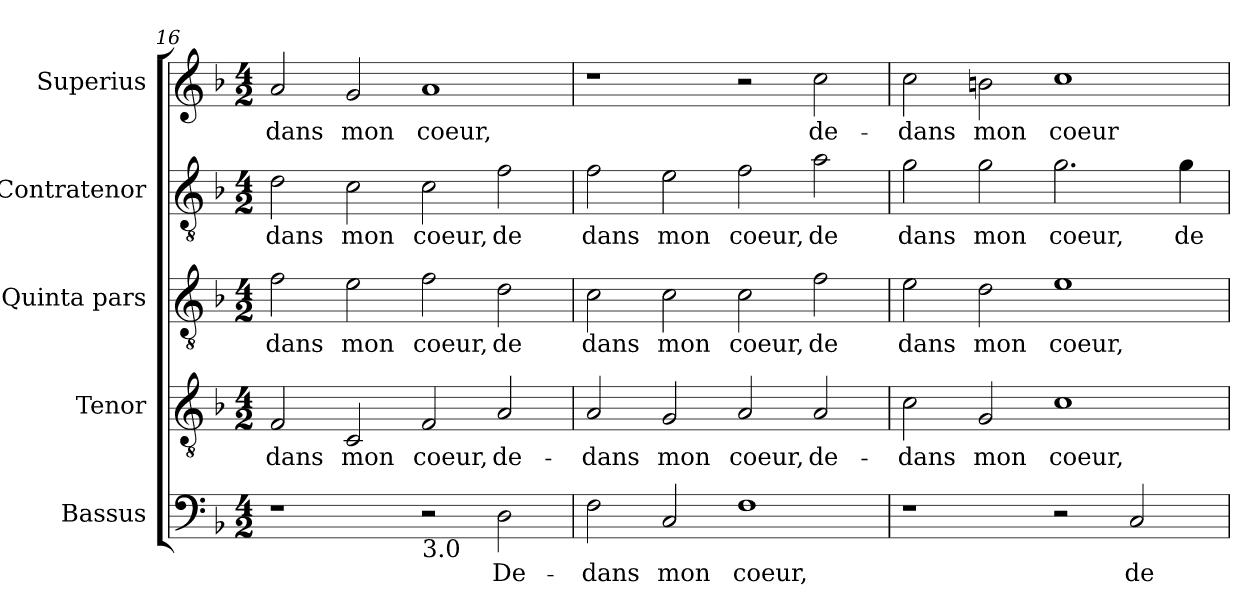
**kern	**text	**kern	**text	**kern	**text	**kern	**text	**kern	**text
*part5	*part5	*part4	*part4	*part3	*part3	*part2	*part2	*part1	*part1
*staff5	*staff5	*staff4	*staff4	*staff3	*staff3	*staff2	*staff2	*staff1	*staff1
*I"Bassus	*	*I"Tenor	*	*I"Quinta pars	*	*I"Contratenor	*	*I"Superius	*
*clefF4	*	*clefGv2	*	*clefGv2	*	*clefGv2	*	*clefG2	*
*k[b-]	*	*k[b-]	*	*k[b-]	*	*k[b-]	*	*k[b-]	*
*F:	*	*F:	*	*F:	*	*F:	*	*F:	*
*M4/2	*	*M4/2	*	*M4/2	*	*M4/2	*	*M4/2	*
=16	=16	=16	=16	=16	=16	=16	=16	=16	=16
!	!	!	!LO:LY:b:cj	!	!LO:LY:b:cj	!	!LO:LY:b:cj	!	!LO:LY:b:cj
1r	.	2F/	-dans	2f\	dans	2d\	dans	2a/	-dans
!	!	!	!LO:LY:b:cj	!	!LO:LY:b:cj	!	!LO:LY:b:cj	!	!LO:LY:b:cj
.	.	2C/	mon	2e\	mon	2c\	mon	2g/	mon
!LO:TX:b:t=3.0	!	!	!	!	!	!	!	!	!
!	!	!	!LO:LY:b:cj	!	!LO:LY:b:cj	!	!LO:LY:b:cj	!	!LO:LY:b:cj
2r	.	2F/	coeur,	2f\	coeur,	2c\	coeur,	1a	coeur,
!	!LO:LY:b:cj	!	!LO:LY:b:cj	!	!LO:LY:b:cj	!	!LO:LY:b:cj	!	!
2D\	De-	2A/	de-	2d\	de	2f\	de	.	.
=17	=17	=17	=17	=17	=17	=17	=17	=17	=17
!	!LO:LY:b:cj	!	!LO:LY:b:cj	!	!LO:LY:b:cj	!	!LO:LY:b:cj	!	!
2F\	-dans	2A/	-dans	2c\	dans	2f\	dans	1r	.
!	!LO:LY:b:cj	!	!LO:LY:b:cj	!	!LO:LY:b:cj	!	!LO:LY:b:cj	!	!
2C/	mon	2G/	mon	2c\	mon	2e\	mon	.	.
!	!LO:LY:b:cj	!	!LO:LY:b:cj	!	!LO:LY:b:cj	!	!LO:LY:b:cj	!	!
1F	coeur,	2A/	coeur,	2c\	coeur,	2f\	coeur,	2r	.
!	!	!	!LO:LY:b:cj	!	!LO:LY:b:cj	!	!LO:LY:b:cj	!	!LO:LY:b:cj
.	.	2A/	de-	2f\	de	2a\	de	2cc\	de-
!!LO:PB:g=z
=18	=18	=18	=18	=18	=18	=18	=18	=18	=18
!	!	!	!LO:LY:b:cj	!	!LO:LY:b:cj	!	!LO:LY:b:cj	!	!LO:LY:b:cj
1r	.	2c\	-dans	2e\	dans	2g\	dans	2cc\	-dans
!	!	!	!LO:LY:b:cj	!	!LO:LY:b:cj	!	!LO:LY:b:cj	!	!LO:LY:b:cj
.	.	2G/	mon	2d\	mon	2g\	mon	2bn\	mon
!	!	!	!LO:LY:b:cj	!	!LO:LY:b:cj	!	!LO:LY:b:cj	!	!LO:LY:b:cj
2r	.	1c	coeur,	1e	coeur,	2.g\	coeur,	1cc	coeur
!	!LO:LY:b:cj	!	!	!	!	!	!	!	!
2C/	de	.	.	.	.	.	.	.	.
!	!	!	!	!	!	!	!LO:LY:b:cj	!	!
.	.	.	.	.	.	4g\	de	.	.
=	=	=	=	=	=	=	=	=	=
*-	*-	*-	*-	*-	*-	*-	*-	*-	*-
